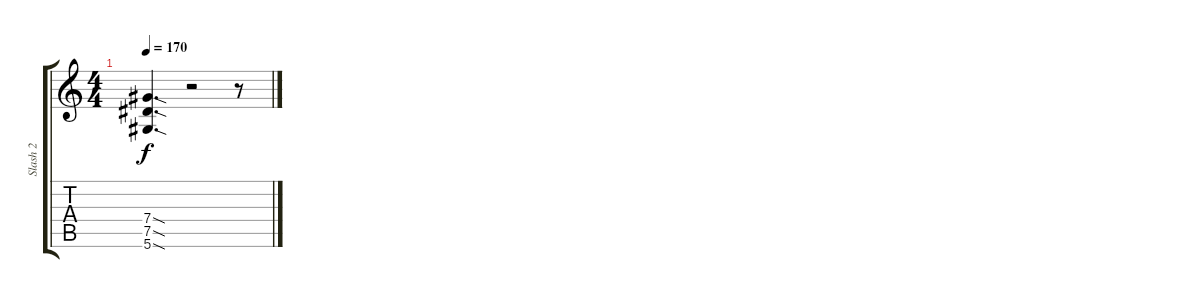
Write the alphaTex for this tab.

\track ("Slash 2" "Slash 2") {instrument distortionguitar}
\staff {score tabs}
\tuning (Eb4 Bb3 Gb3 Db3 Ab2 Eb2) {hide}
\ts (4 4)
\tempo 170
\clef g2
\ks c
(7.4{sod} 7.5{sod} 5.6{sod}).4{d dy f} r.2 r.8
